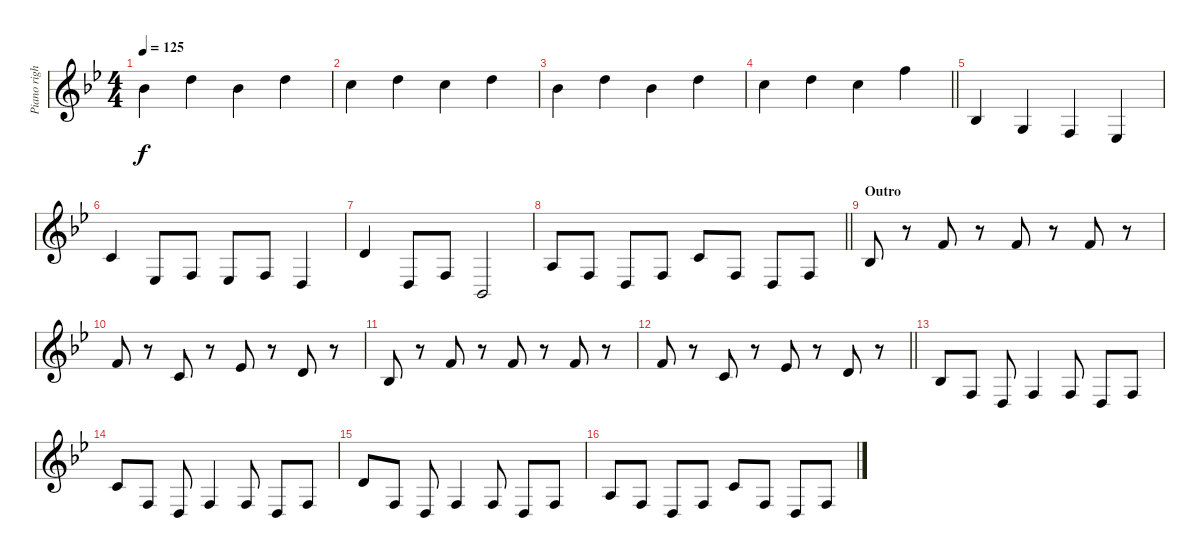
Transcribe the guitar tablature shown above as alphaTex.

\track ("Piano right hand" "Piano righ") {instrument acousticgrandpiano}
\staff {score}
\tuning (E4 B3 G3 D3 A2 E2) {hide}
\ts (4 4)
\tempo 125
\clef g2
\ks bb
6.1.4{dy f} 10.1.4 6.1.4 10.1.4 |
8.1.4 10.1.4 8.1.4 10.1.4 |
6.1.4 10.1.4 6.1.4 10.1.4 |
\barLineRight lightlight
22.4.4 10.1.4 8.1.4 13.1.4 |
3.3.4 0.3.4 3.4.4 1.4.4 |
1.2.4 1.4.8 3.4.8 1.4.8 3.4.8 0.4.4 |
3.2.4 0.4.8 3.4.8 1.5.2 |
\barLineRight lightlight
2.3.8 3.4.8 0.4.8 3.4.8 1.2.8 3.4.8 0.4.8 3.4.8 |
\section ("" "Outro")
3.3.8 r.8 1.1.8 r.8 1.1.8 r.8 1.1.8 r.8 |
1.1.8 r.8 1.2.8 r.8 4.2.8 r.8 3.2.8 r.8 |
3.3.8 r.8 1.1.8 r.8 1.1.8 r.8 1.1.8 r.8 |
\barLineRight lightlight
1.1.8 r.8 1.2.8 r.8 4.2.8 r.8 3.2.8 r.8 |
3.3.8 3.4.8 0.4.8 3.4.4 3.4.8 0.4.8 3.4.8 |
1.2.8 3.4.8 0.4.8 3.4.4 3.4.8 0.4.8 3.4.8 |
3.2.8 3.4.8 0.4.8 3.4.4 3.4.8 0.4.8 3.4.8 |
2.3.8 3.4.8 0.4.8 3.4.8 1.2.8 3.4.8 0.4.8 3.4.8
